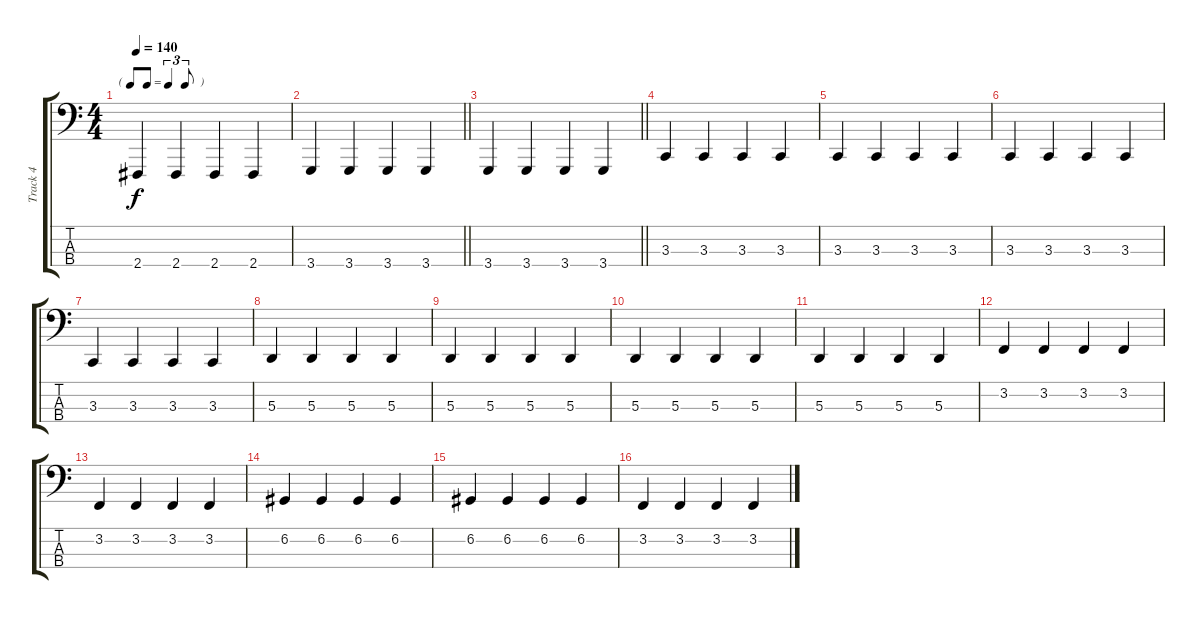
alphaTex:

\track ("Track 4" "Track 4") {instrument electricpiano2}
\staff {score tabs}
\tuning (G2 D2 A1 E1) {hide}
\ts (4 4)
\tf triplet8th
\tempo 140
\clef f4
\ks c
2.4.4{dy f} 2.4.4 2.4.4 2.4.4 |
\barLineRight lightlight
3.4.4 3.4.4 3.4.4 3.4.4 |
\barLineRight lightlight
3.4.4 3.4.4 3.4.4 3.4.4 |
3.3.4 3.3.4 3.3.4 3.3.4 |
3.3.4 3.3.4 3.3.4 3.3.4 |
3.3.4 3.3.4 3.3.4 3.3.4 |
3.3.4 3.3.4 3.3.4 3.3.4 |
5.3.4 5.3.4 5.3.4 5.3.4 |
5.3.4 5.3.4 5.3.4 5.3.4 |
5.3.4 5.3.4 5.3.4 5.3.4 |
5.3.4 5.3.4 5.3.4 5.3.4 |
3.2.4 3.2.4 3.2.4 3.2.4 |
3.2.4 3.2.4 3.2.4 3.2.4 |
6.2.4 6.2.4 6.2.4 6.2.4 |
6.2.4 6.2.4 6.2.4 6.2.4 |
3.2.4 3.2.4 3.2.4 3.2.4
